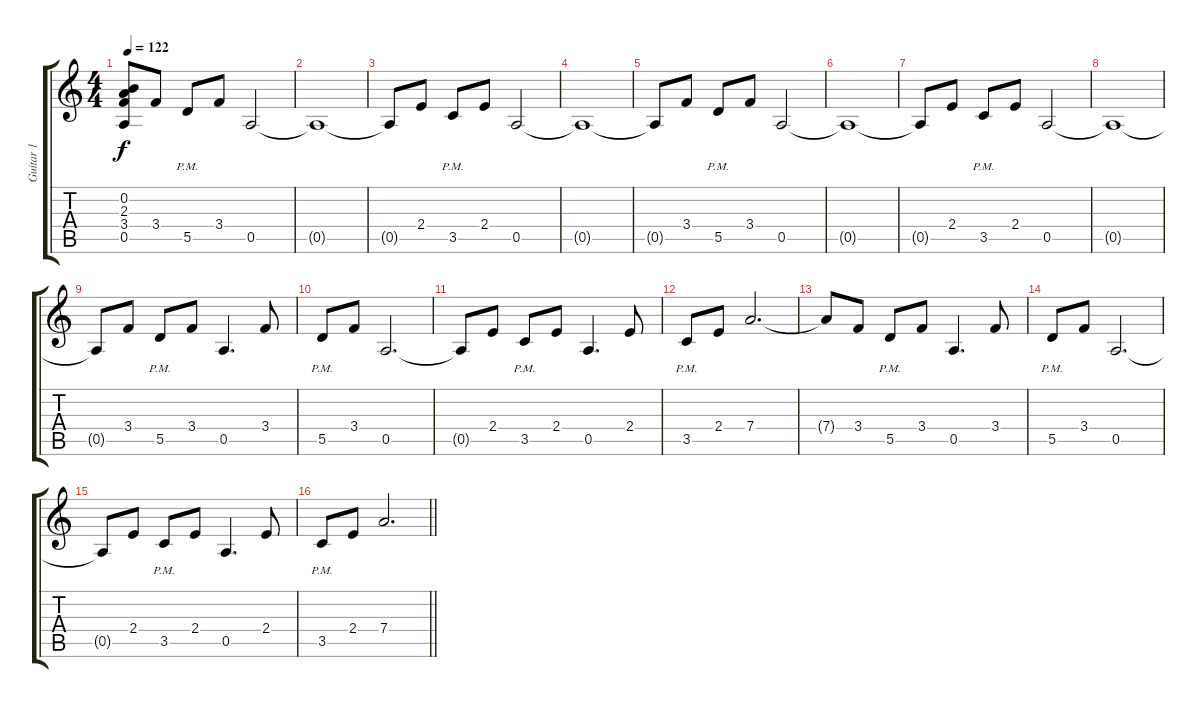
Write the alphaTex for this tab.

\track ("Guitar 1" "Guitar 1") {instrument distortionguitar}
\staff {score tabs}
\tuning (E4 B3 G3 D3 A2 E2) {hide}
\ts (4 4)
\tempo 122
\clef g2
\ks c
(0.2 2.3 3.4 0.5).8{dy f} 3.4.8 5.5{pm}.8 3.4.8 0.5.2 |
0.5{t}.1 |
0.5{t}.8 2.4.8 3.5{pm}.8 2.4.8 0.5.2 |
0.5{t}.1 |
0.5{t}.8 3.4.8 5.5{pm}.8 3.4.8 0.5.2 |
0.5{t}.1 |
0.5{t}.8 2.4.8 3.5{pm}.8 2.4.8 0.5.2 |
0.5{t}.1 |
0.5{t}.8 3.4.8 5.5{pm}.8 3.4.8 0.5.4{d} 3.4.8 |
5.5{pm}.8 3.4.8 0.5.2{d} |
0.5{t}.8 2.4.8 3.5{pm}.8 2.4.8 0.5.4{d} 2.4.8 |
3.5{pm}.8 2.4.8 7.4.2{d} |
7.4{t}.8 3.4.8 5.5{pm}.8 3.4.8 0.5.4{d} 3.4.8 |
5.5{pm}.8 3.4.8 0.5.2{d} |
0.5{t}.8 2.4.8 3.5{pm}.8 2.4.8 0.5.4{d} 2.4.8 |
\barLineRight lightlight
3.5{pm}.8 2.4.8 7.4.2{d}
